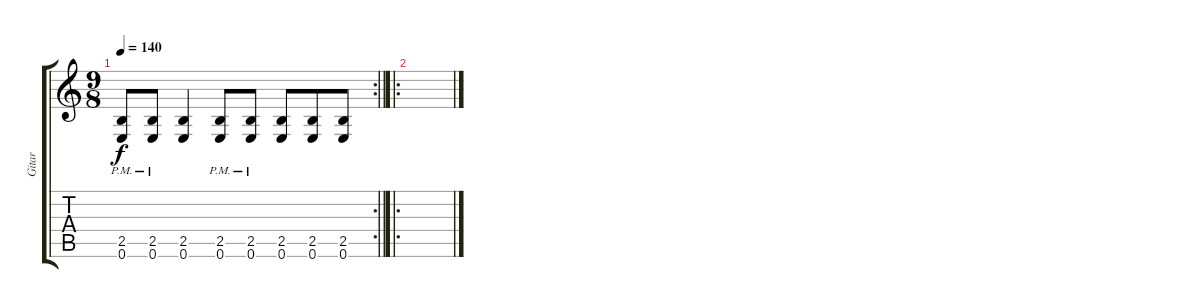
\track ("Gitar" "Gitar") {instrument distortionguitar}
\staff {score tabs}
\tuning (E4 B3 G3 D3 A2 E2) {hide}
\rc 2
\ts (9 8)
\tempo 140
\clef g2
\barLineRight lightlight
\ks c
(2.5{pm} 0.6{pm}).8{dy f} (2.5{pm} 0.6{pm}).8 (2.5 0.6).4 (2.5{pm} 0.6{pm}).8 (2.5{pm} 0.6{pm}).8 (2.5 0.6).8 (2.5 0.6).8 (2.5 0.6).8 |
\ro
